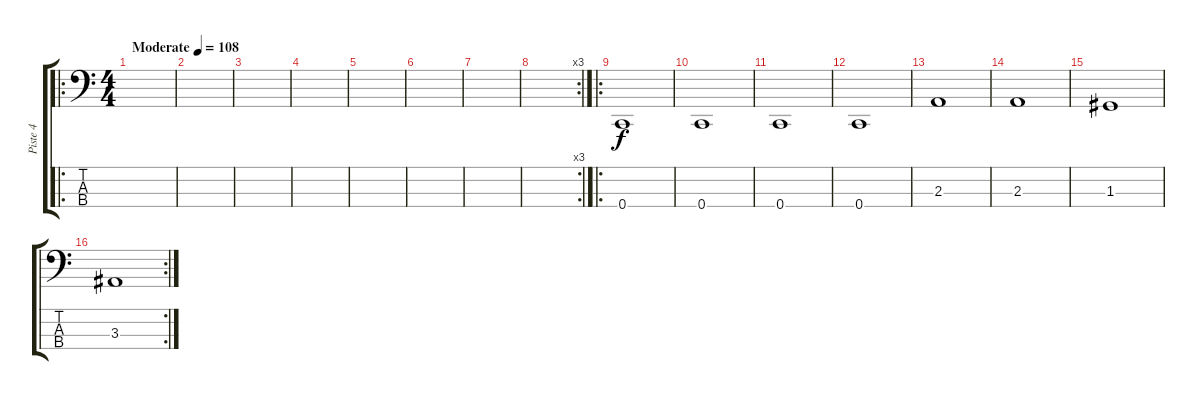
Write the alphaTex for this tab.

\track ("Piste 4" "Piste 4") {instrument electricbassfinger}
\staff {score tabs}
\tuning (F2 C2 G1 C1) {hide}
\ro
\ts (4 4)
\tempo (108 "Moderate")
\clef f4
\ks c
|
|
|
|
|
|
|
\rc 3
|
\ro
0.4.1 |
0.4.1 |
0.4.1 |
0.4.1 |
2.3.1 |
2.3.1 |
1.3.1 |
\rc 2
3.3.1
